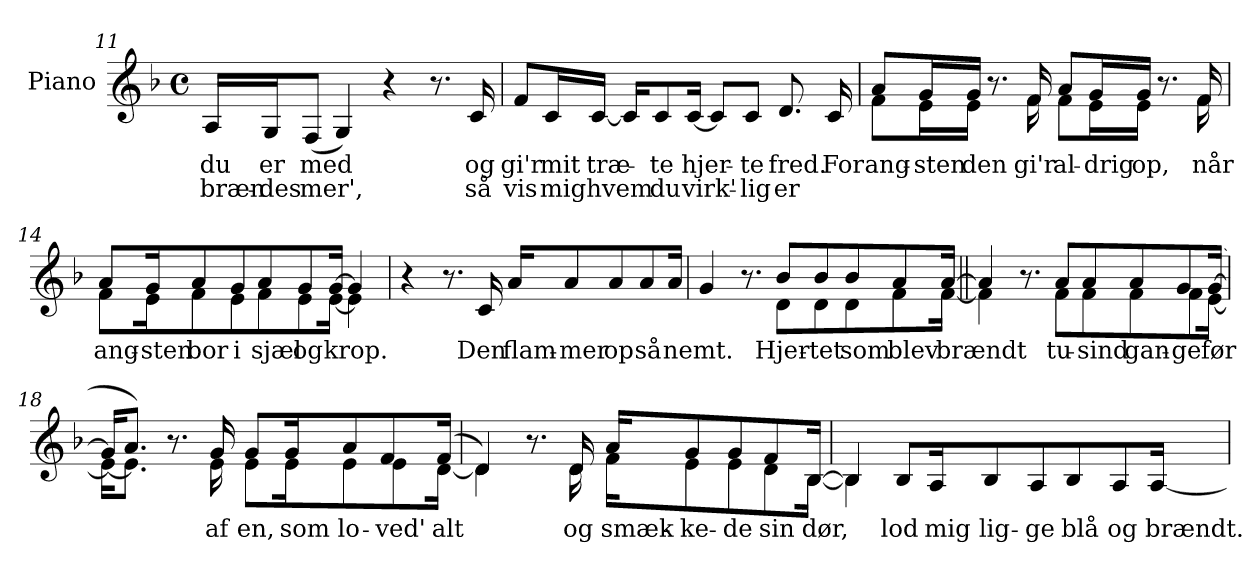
**kern	**text	**text
*part1	*part1	*part1
*staff1	*staff1	*staff1
*I"Piano	*	*
*I'Pno.	*	*
*clefG2	*	*
*k[b-]	*	*
*M4/4	*	*
*met(c)	*	*
=11	=11	=11
!	!LO:LY:b	!LO:LY:b
16A/LL	du	bræn-
!	!LO:LY:b	!LO:LY:b
16G/J	er	-des
!	!LO:LY:b	!LO:LY:b
(<8F/J	med	mer',
4G/)	.	.
4r	.	.
8.r	.	.
!	!LO:LY:b	!LO:LY:b
16c/	og	så
!!LO:LB:g=z
=12	=12	=12
!	!LO:LY:b	!LO:LY:b
8f/L	gi'r	vis
!	!LO:LY:b	!LO:LY:b
16c/L	mit	mig
!	!LO:LY:b	!LO:LY:b
[16c/JJ	træ-	hvem
16c/KL]	.	.
!	!LO:LY:b	!LO:LY:b
8c/	-te	du
!	!LO:LY:b	!LO:LY:b
[16c/Jk	hjer-	virk'-
8c/L]	.	.
!	!LO:LY:b	!LO:LY:b
8c/J	-te	-lig
!	!LO:LY:b	!LO:LY:b
8.d/	fred.	er
!	!LO:LY:b	!
16c/	For	.
=13	=13	=13
!	!LO:LY:b	!
*^	*	*
8a/L	8f\L	ang-	.
!	!	!LO:LY:b	!
16g/L	16e\L	-sten	.
!	!	!LO:LY:b	!
16g/JJ	16e\JJ	den	.
8.r	8.ryy	.	.
!	!	!LO:LY:b	!
16f/	16f\	gi'r	.
!	!	!LO:LY:b	!
8a/L	8f\L	al-	.
!	!	!LO:LY:b	!
16g/L	16e\L	-drig	.
!	!	!LO:LY:b	!
16g/JJ	16e\JJ	op,	.
8.r	8.ryy	.	.
!	!	!LO:LY:b	!
16f/	16f\	når	.
!!LO:LB:g=z	!!
=14	=14	=14	=14
!	!	!LO:LY:b	!
8a/L	8f\L	ang-	.
!	!	!LO:LY:b	!
16g/K	16e\K	-sten	.
!	!	!LO:LY:b	!
8a/	8f\	bor	.
!	!	!LO:LY:b	!
8g/	8e\	i	.
!	!	!LO:LY:b	!
8a/	8f\	sjæl	.
!	!	!LO:LY:b	!
8g/	8e\	og	.
!	!	!LO:LY:b	!
[16g/Jk	[16e\Jk	krop.	.
4g/]	4e\]	.	.
*v	*v	*	*
=15	=15	=15
4r	.	.
8.r	.	.
!	!LO:LY:b	!
16c/	Den	.
!	!LO:LY:b	!
16a/KL	flam-	.
!	!LO:LY:b	!
8a/	-mer	.
!	!LO:LY:b	!
8a/	op	.
!	!LO:LY:b	!
8a/	så	.
!	!LO:LY:b	!
16a/Jk	nemt.	.
=16	=16	=16
*^	*	*
4g/	4..ryy	.	.
8.r	.	.	.
!	!	!LO:LY:b	!
8b-/L	8d\L	Hjer-	.
!	!	!LO:LY:b	!
8b-/	8d\	-tet	.
!	!	!LO:LY:b	!
8b-/	8d\	som	.
!	!	!LO:LY:b	!
8a/	8f\	blev	.
!	!	!LO:LY:b	!
[16a/Jk	[16f\Jk	brændt	.
!!LO:LB:g=z	!!
=17||	=17||	=17||	=17||
4a/]	4f\]	.	.
8.r	8.ryy	.	.
!	!	!LO:LY:b	!
8a/L	8f\L	tu-	.
!	!	!LO:LY:b	!
8a/	8f\	-sind	.
!	!	!LO:LY:b	!
8a/	8f\	gan-	.
!	!	!LO:LY:b	!
8g/	8f\	-ge	.
!	!	!LO:LY:b	!
(>[16g/Jk	[16e\Jk	før	.
=18	=18	=18	=18
16g/KL]	16e\KL_	.	.
8.a/J)	8.e\J]	.	.
8.r	8.ryy	.	.
!	!	!LO:LY:b	!
16g/	16e\	af	.
!	!	!LO:LY:b	!
8g/L	8e\L	en,	.
!	!	!LO:LY:b	!
16g/K	16e\K	som	.
!	!	!LO:LY:b	!
8a/	8e\	lo-	.
!	!	!LO:LY:b	!
8f/	8e\	-ved'	.
!	!	!LO:LY:b	!
(>16f/Jk	[16d\Jk	alt	.
=19	=19	=19	=19
4d/)	4d\]	.	.
8.r	8.ryy	.	.
!	!	!LO:LY:b	!
16d/	16d\	og	.
!	!	!LO:LY:b	!
16a/KL	16f\KL	smæk-	.
!	!	!LO:LY:b	!
8g/	8e\	-ke-	.
!	!	!LO:LY:b	!
8g/	8e\	-de	.
!	!	!LO:LY:b	!
8f/	8d\	sin	.
!	!	!LO:LY:b	!
[16B-/Jk	[16B-\Jk	dør,	.
!!LO:PB:g=z	!!
=20	=20	=20	=20
4B-/]	4B-\]	.	.
!	!	!LO:LY:b	!
8B-/L	2.ryy	lod	.
!	!	!LO:LY:b	!
16A/K	.	mig	.
!	!	!LO:LY:b	!
8B-/	.	lig-	.
!	!	!LO:LY:b	!
8A/	.	-ge	.
!	!	!LO:LY:b	!
8B-/	.	blå	.
!	!	!LO:LY:b	!
8A/	.	og	.
!	!	!LO:LY:b	!
[16A/Jk	.	brændt.	.
*v	*v	*	*
=	=	=
*-	*-	*-
